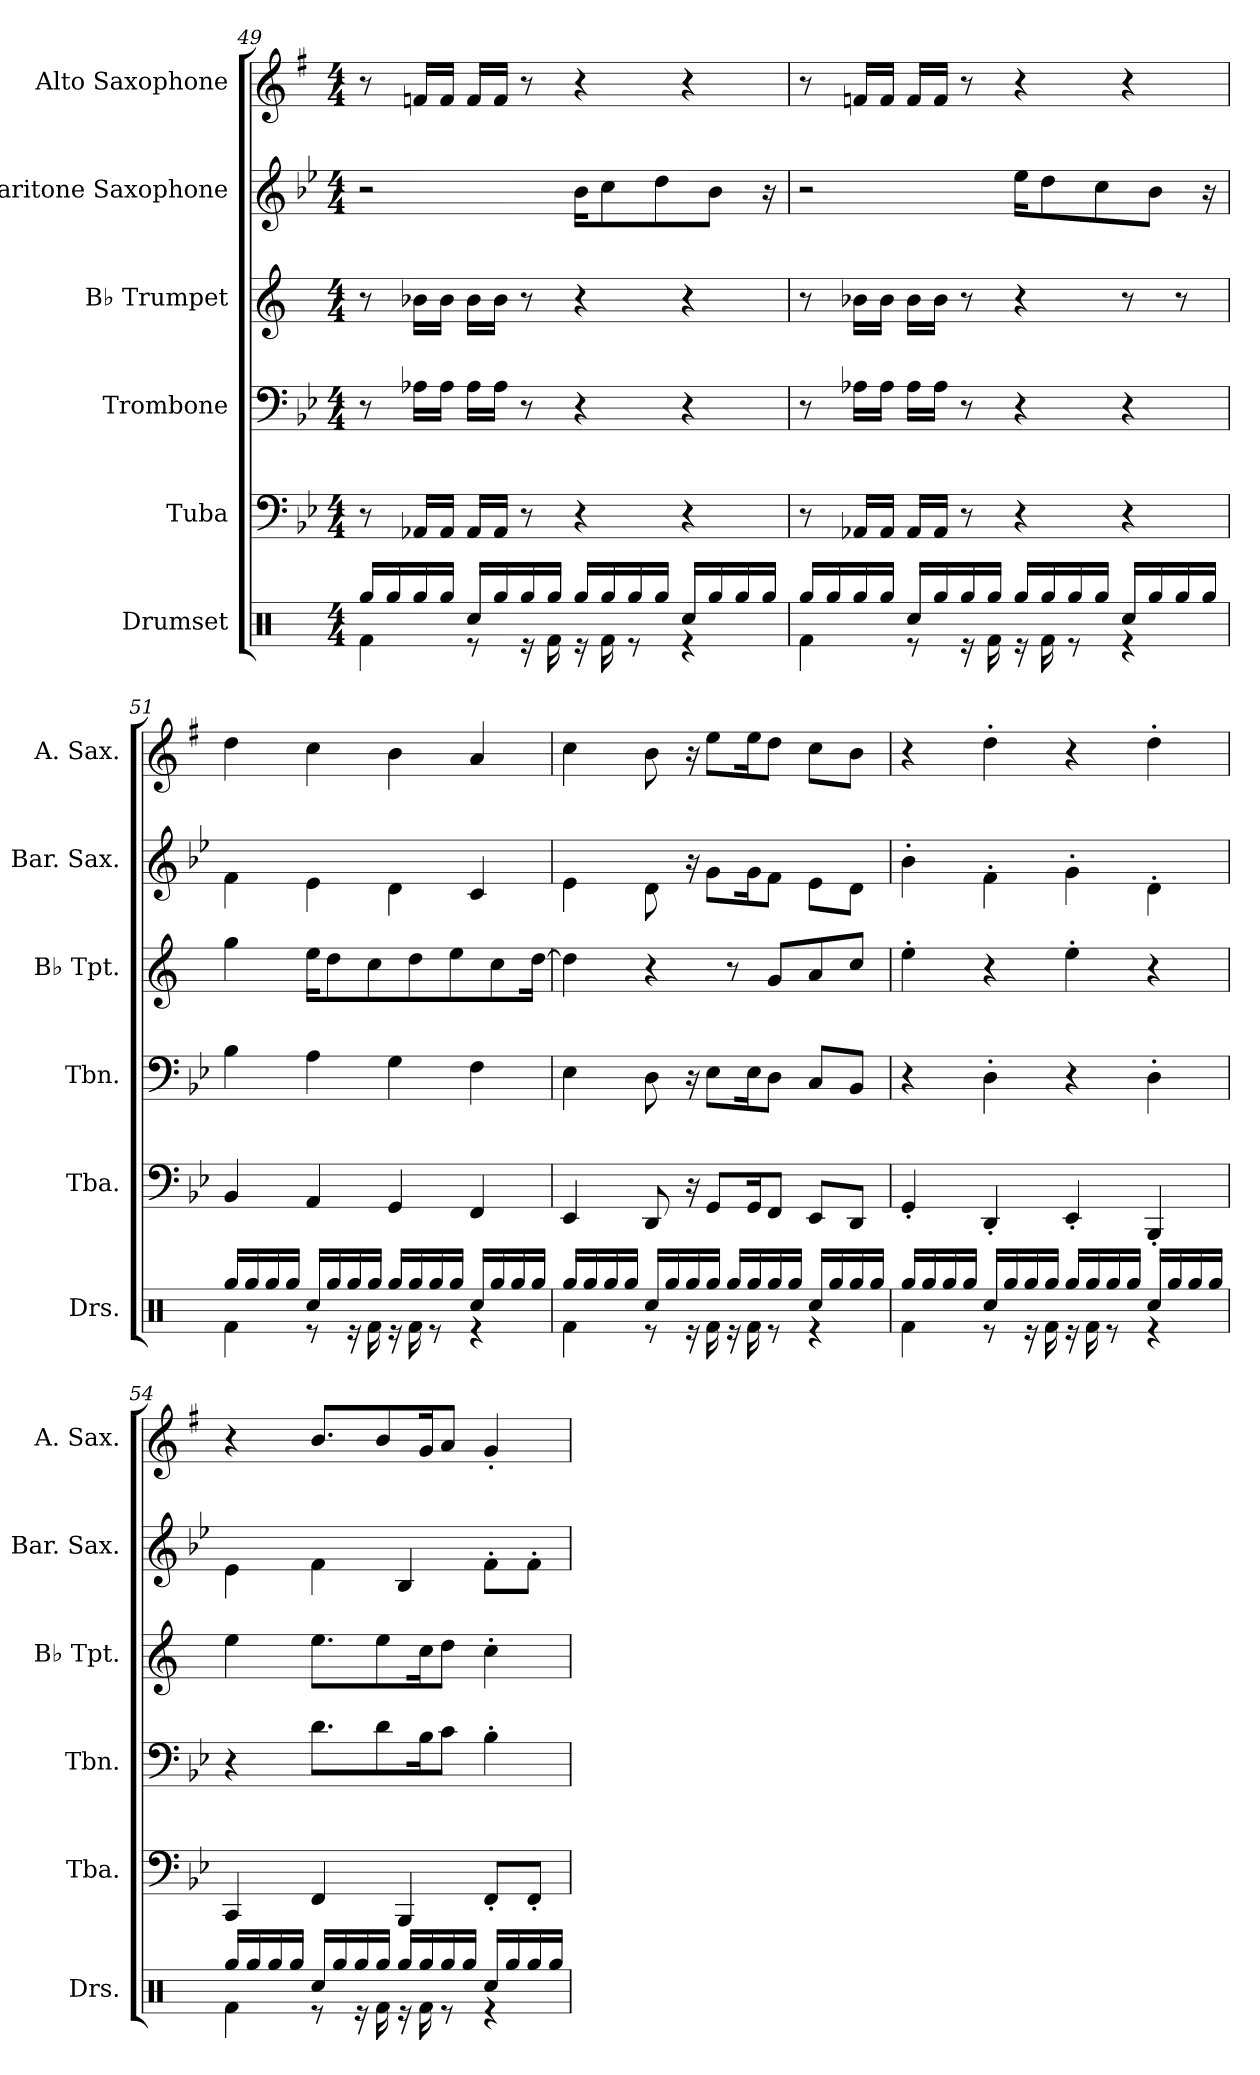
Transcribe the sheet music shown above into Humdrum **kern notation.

**kern	**kern	**kern	**kern	**kern	**kern
*part6	*part5	*part4	*part3	*part2	*part1
*staff6	*staff5	*staff4	*staff3	*staff2	*staff1
*I"Drumset	*I"Tuba	*I"Trombone	*I"B♭ Trumpet	*I"Baritone Saxophone	*I"Alto Saxophone
*I'Drs.	*I'Tba.	*I'Tbn.	*I'B♭ Tpt.	*I'Bar. Sax.	*I'A. Sax.
!!LO:LB:g=z
*clefX	*clefF4	*clefF4	*clefG2	*clefG2	*clefG2
*	*	*	*ITrd1c2	*ITrd12c21	*ITrd5c9
*k[]	*k[b-e-]	*k[b-e-]	*k[b-e-]	*k[b-e-]	*k[b-e-]
*M4/4	*M4/4	*M4/4	*M4/4	*M4/4	*M4/4
=49	=49	=49	=49	=49	=49
*^	*	*	*	*	*
16Rgg/LL	4Rf\	8r	8r	8r	2r	8r
16Rgg/	.	.	.	.	.	.
16Rgg/	.	16AA-X/LL	16A-X\LL	16a-X\LL	.	16A-X/LL
16Rgg/JJ	.	16AA-/JJ	16A-\JJ	16a-\JJ	.	16A-/JJ
16Rcc/LL	8r	16AA-/LL	16A-\LL	16a-\LL	.	16A-/LL
16Rgg/	.	16AA-/JJ	16A-\JJ	16a-\JJ	.	16A-/JJ
16Rgg/	16r	8r	8r	8r	.	8r
16Rgg/JJ	16Rf\	.	.	.	.	.
16Rgg/LL	16r	4r	4r	4r	16B-\KL	4r
16Rgg/	16Rf\	.	.	.	8c\	.
16Rgg/	8r	.	.	.	.	.
16Rgg/JJ	.	.	.	.	8d\	.
16Rcc/LL	4r	4r	4r	4r	.	4r
16Rgg/	.	.	.	.	8B-\J	.
16Rgg/	.	.	.	.	.	.
16Rgg/JJ	.	.	.	.	16r	.
=50	=50	=50	=50	=50	=50	=50
16Rgg/LL	4Rf\	8r	8r	8r	2r	8r
16Rgg/	.	.	.	.	.	.
16Rgg/	.	16AA-X/LL	16A-X\LL	16a-X\LL	.	16A-X/LL
16Rgg/JJ	.	16AA-/JJ	16A-\JJ	16a-\JJ	.	16A-/JJ
16Rcc/LL	8r	16AA-/LL	16A-\LL	16a-\LL	.	16A-/LL
16Rgg/	.	16AA-/JJ	16A-\JJ	16a-\JJ	.	16A-/JJ
16Rgg/	16r	8r	8r	8r	.	8r
16Rgg/JJ	16Rf\	.	.	.	.	.
16Rgg/LL	16r	4r	4r	4r	16e-\KL	4r
16Rgg/	16Rf\	.	.	.	8d\	.
16Rgg/	8r	.	.	.	.	.
16Rgg/JJ	.	.	.	.	8c\	.
16Rcc/LL	4r	4r	4r	8r	.	4r
16Rgg/	.	.	.	.	8B-\J	.
16Rgg/	.	.	.	8r	.	.
16Rgg/JJ	.	.	.	.	16r	.
!!LO:PB:g=z
=51	=51	=51	=51	=51	=51	=51
16Rgg/LL	4Rf\	4BB-/	4B-\	4ff\	4F\	4f\
16Rgg/	.	.	.	.	.	.
16Rgg/	.	.	.	.	.	.
16Rgg/JJ	.	.	.	.	.	.
16Rcc/LL	8r	4AA/	4A\	16dd\KL	4E-\	4e-\
16Rgg/	.	.	.	8cc\	.	.
16Rgg/	16r	.	.	.	.	.
16Rgg/JJ	16Rf\	.	.	8b-\	.	.
16Rgg/LL	16r	4GG/	4G\	.	4D\	4d\
16Rgg/	16Rf\	.	.	8cc\	.	.
16Rgg/	8r	.	.	.	.	.
16Rgg/JJ	.	.	.	8dd\	.	.
16Rcc/LL	4r	4FF/	4F\	.	4C/	4c/
16Rgg/	.	.	.	8b-\	.	.
16Rgg/	.	.	.	.	.	.
16Rgg/JJ	.	.	.	[16cc\Jk	.	.
=52	=52	=52	=52	=52	=52	=52
16Rgg/LL	4Rf\	4EE-/	4E-\	4cc\]	4E-\	4e-\
16Rgg/	.	.	.	.	.	.
16Rgg/	.	.	.	.	.	.
16Rgg/JJ	.	.	.	.	.	.
16Rcc/LL	8r	8DD/	8D\	4r	8D\	8d\
16Rgg/	.	.	.	.	.	.
16Rgg/	16r	16r	16r	.	16r	16r
16Rgg/JJ	16Rf\	8GG/L	8E-\L	.	8G\L	8g\L
16Rgg/LL	16r	.	.	8r	.	.
16Rgg/	16Rf\	16GG/K	16E-\K	.	16G\K	16g\K
16Rgg/	8r	8FF/J	8D\J	8f/L	8F\J	8f\J
16Rgg/JJ	.	.	.	.	.	.
16Rcc/LL	4r	8EE-/L	8C/L	8g/	8E-\L	8e-\L
16Rgg/	.	.	.	.	.	.
16Rgg/	.	8DD/J	8BB-/J	8b-/J	8D\J	8d\J
16Rgg/JJ	.	.	.	.	.	.
!!LO:LB:g=z
=53	=53	=53	=53	=53	=53	=53
16Rgg/LL	4Rf\	4GG'/	4r	4dd'\	4B-'\	4r
16Rgg/	.	.	.	.	.	.
16Rgg/	.	.	.	.	.	.
16Rgg/JJ	.	.	.	.	.	.
16Rcc/LL	8r	4DD'/	4D'\	4r	4F'\	4f'\
16Rgg/	.	.	.	.	.	.
16Rgg/	16r	.	.	.	.	.
16Rgg/JJ	16Rf\	.	.	.	.	.
16Rgg/LL	16r	4EE-'/	4r	4dd'\	4G'\	4r
16Rgg/	16Rf\	.	.	.	.	.
16Rgg/	8r	.	.	.	.	.
16Rgg/JJ	.	.	.	.	.	.
16Rcc/LL	4r	4BBB-'/	4D'\	4r	4D'\	4f'\
16Rgg/	.	.	.	.	.	.
16Rgg/	.	.	.	.	.	.
16Rgg/JJ	.	.	.	.	.	.
=54	=54	=54	=54	=54	=54	=54
16Rgg/LL	4Rf\	4CC/	4r	4dd\	4E-\	4r
16Rgg/	.	.	.	.	.	.
16Rgg/	.	.	.	.	.	.
16Rgg/JJ	.	.	.	.	.	.
16Rcc/LL	8r	4FF/	8.d\L	8.dd\L	4F\	8.d/L
16Rgg/	.	.	.	.	.	.
16Rgg/	16r	.	.	.	.	.
16Rgg/JJ	16Rf\	.	8d\	8dd\	.	8d/
16Rgg/LL	16r	4BBB-/	.	.	4BB-/	.
16Rgg/	16Rf\	.	16B-\K	16b-\K	.	16B-/K
16Rgg/	8r	.	8c\J	8cc\J	.	8c/J
16Rgg/JJ	.	.	.	.	.	.
16Rcc/LL	4r	8FF'/L	4B-'\	4b-'\	8F'\L	4B-'/
16Rgg/	.	.	.	.	.	.
16Rgg/	.	8FF'/J	.	.	8F'\J	.
16Rgg/JJ	.	.	.	.	.	.
*v	*v	*	*	*	*	*
=	=	=	=	=	=
*-	*-	*-	*-	*-	*-
